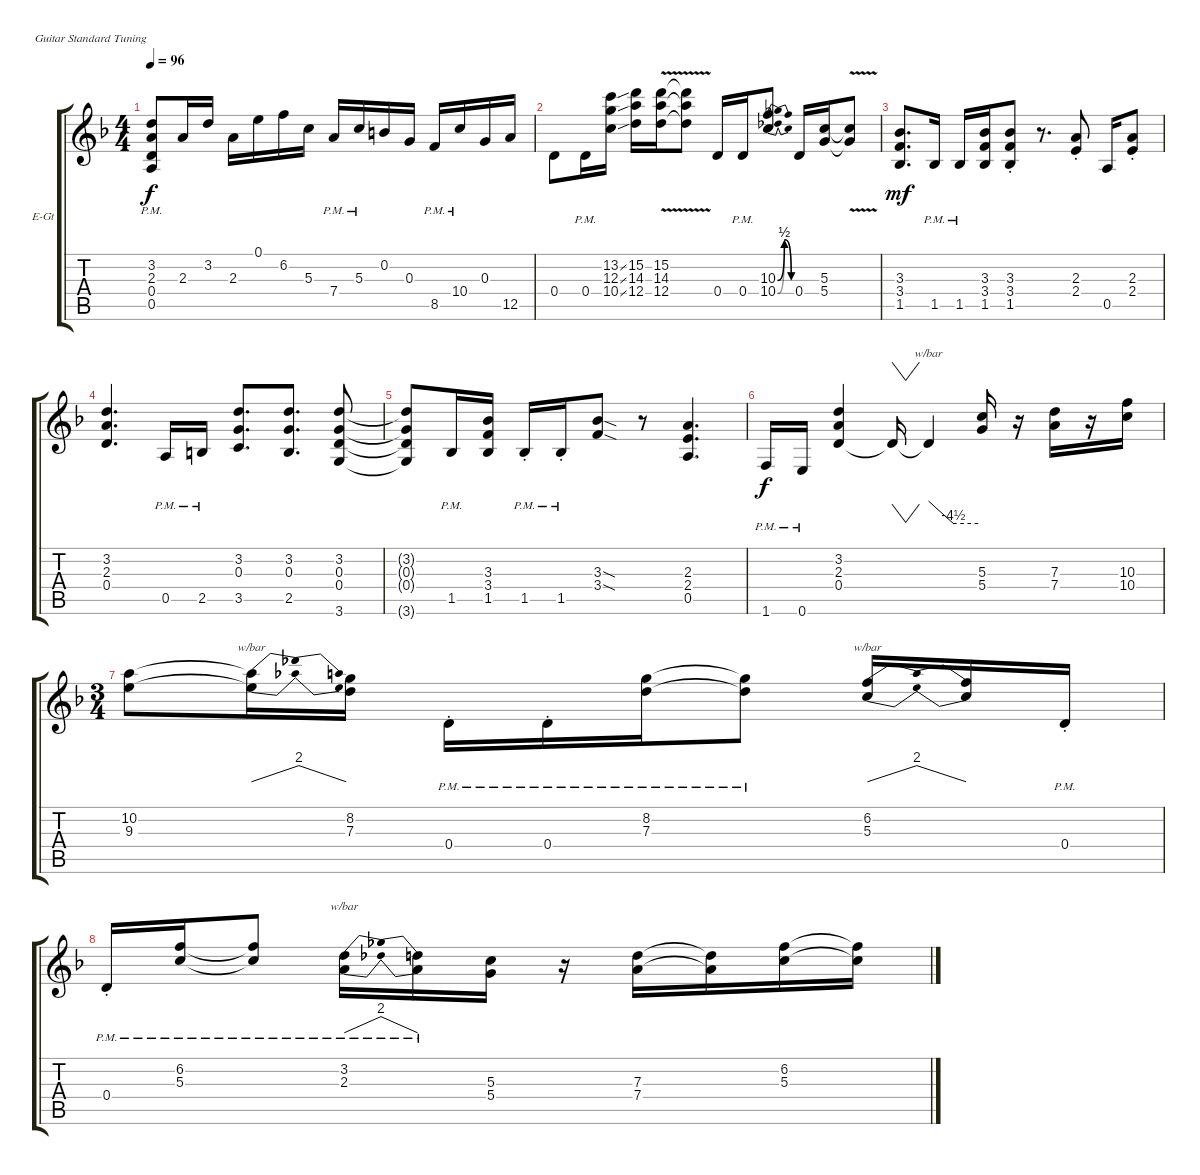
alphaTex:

\defaultSystemsLayout 4
\bracketExtendMode groupsimilarinstruments
\firstSystemTrackNameOrientation horizontal
\otherSystemsTrackNameOrientation horizontal
\track ("Lead Guitar" "E-Gt") {instrument overdrivenguitar}
\staff {score tabs}
\tuning (E4 B3 G3 D3 A2 E2)
\ts (4 4)
\tempo 96
\clef g2
\ks dminor
(3.2{pm} 2.3{pm} 0.4{pm} 0.5{pm}).8{dy f} 2.3.16 3.2.16 2.3.16 0.1.16 6.2.16 5.3.16 7.4{pm}.16 5.3{pm}.16 0.2.16 0.3.16 8.5{pm}.16 10.4{pm}.16 0.3.16 12.5.16 |
0.4.8 0.4{pm}.16 (13.2{ss} 12.3{ss} 10.4{ss}).16 (15.2 14.3 12.4).16 (12.4 14.3 15.2{v}).16 (15.2{v t} 14.3{v t} 12.4{v t}).8 0.4.16 0.4{pm}.16 (10.3{be (bendrelease 0 0 11.4 2 20.4 2 30 0)} 10.4{be (bendrelease 0 0 12 2 20.4 2 30 0)}).8 0.4.16 (5.4 5.3).16 (5.3{v t} 5.4{v t}).8 |
(3.3 3.4 1.5).8{d dy mf} 1.5{pm}.16 1.5{pm}.16 (3.3 3.4 1.5).16 (3.3{st} 3.4{st} 1.5{st}).8 r.8{d} (2.3{st} 2.4{st}).8 0.5.16 (2.3{st} 2.4{st}).8 |
(3.2 2.3 0.4).4{d} 0.5{pm}.16 2.5{pm}.16 (3.2 0.3 3.5).8{d} (3.2 0.3 2.5).8{d} (3.2 0.3 0.4 3.6).8 |
(3.2{t} 0.3{t} 0.4{t} 3.6{t}).8 1.5{pm}.16 (3.3 3.4 1.5).16 1.5{pm st}.16 1.5{pm st}.16 (3.3{sod} 3.4{sod}).8 r.8 (2.3 2.4 0.5).4{d} |
1.6{pm}.16{dy f} 0.6{pm}.16 (3.2 2.3 0.4).4 0.4{t}.16{vw} 0.4{t}.4{tbe (custom default 0 0 30 -18 60 -18)} (5.3 5.4).16 r.16 (7.3 7.4).16 r.16 (10.3 10.4).16 |
\ts (3 4)
(10.2 9.3).8 (10.2{t} 9.3{t}).16{tbe (dip default 0 0 30 8 60 0)} (8.2 7.3).16 0.4{pm st}.16 0.4{pm st}.16 (7.3{pm} 8.2).16 (8.2{t} 7.3{pm t}).8 (6.2 5.3).16{tbe (dip default 0 0 30 8 60 0)} (6.2{t} 5.3{t}).16 0.4{pm st}.16 |
0.4{pm st}.16 (5.3{pm} 6.2).16 (6.2{t} 5.3{pm t}).8 (3.2 2.3{pm}).16{tbe (dip default 0 0 30 8 60 0)} (3.2{t} 2.3{pm t}).16 (5.3 5.4).16 r.16 (7.4 7.3).16 (7.3{t} 7.4{t}).16 (5.3 6.2).16 (6.2{t} 5.3{t}).16
